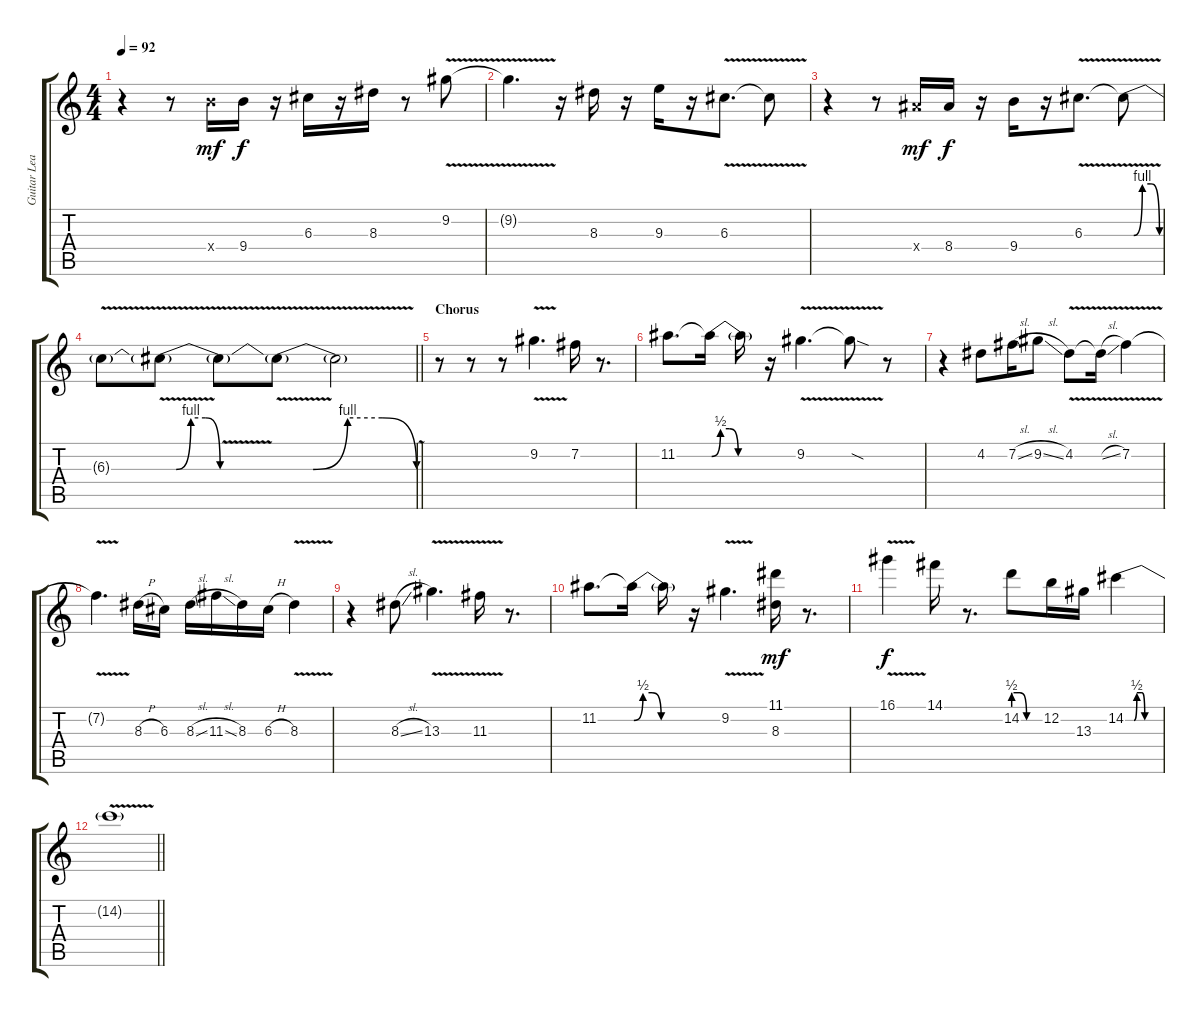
\track ("Guitar Lead" "Guitar Lea") {instrument distortionguitar}
\staff {score tabs}
\tuning (E4 B3 G3 D3 A2 E2) {hide}
\ts (4 4)
\tempo 92
\clef g2
\ks aminor
r.4{dy f} r.8 9.4{x}.16{dy mf} 9.4.16{dy f} r.16 6.3.16 r.16 8.3.16 r.8 9.2{v}.8 |
9.2{t}.4{d} r.16 8.3.16 r.16 9.3.16 r.16 6.3{v}.8{d} 6.3{t}.8 |
r.4 r.8 8.4{x}.16{dy mf} 8.4.16{dy f} r.16 9.4.16 r.16 6.3{v}.8{d} 6.3{be (custom 0 0 15 0 30 4 45 4 60 0) t}.8 |
\barLineRight lightlight
6.3{v t}.8 6.3{be (custom 0 0 15 0 30 4 45 4 60 0) t}.8 6.3{v t}.8 6.3{be (custom 0 0 15 0 30 4 45 4 60 0) t}.8 6.3{v t}.2 |
\section ("" "Chorus")
r.8 r.8 r.8 9.2{v}.4{d} 7.2.16 r.8{d} |
11.2.8{d} 11.2{be (custom 0 0 10 2 20 2 30 0 60 0) t}.16 11.2{t}.16 r.16 9.2{v}.4{d} 9.2{sod t}.8 r.8 |
r.4 4.2.8 7.2{sl}.16 9.2{sl}.8 4.2{v}.8 4.2{sl t}.16 7.2{v}.4 |
7.2{t}.4{d} 8.3{h}.16 6.3.16 8.3{sl}.16 11.3{sl}.16 8.3.16 6.3{h}.16 8.3{v}.4 |
r.4 8.3{sl}.8 13.3{v}.4{d} 11.3{v}.16 r.8{d} |
11.2.8{d} 11.2{be (custom 0 0 10 2 20 2 30 0 60 0) t}.16 11.2{t}.16 r.16 9.2{v}.4{d} (11.1 8.3).16{dy mf} r.8{d} |
16.1{v}.4{dy f} 14.1.16 r.8{d} 14.2{be (custom 0 2 15 2 30 0 60 0)}.8 12.2.16 13.3.16 14.2{be (custom 0 0 15 0 20 2 29 2 34 0 60 0)}.4 |
\barLineRight lightlight
14.2{v t}.1
